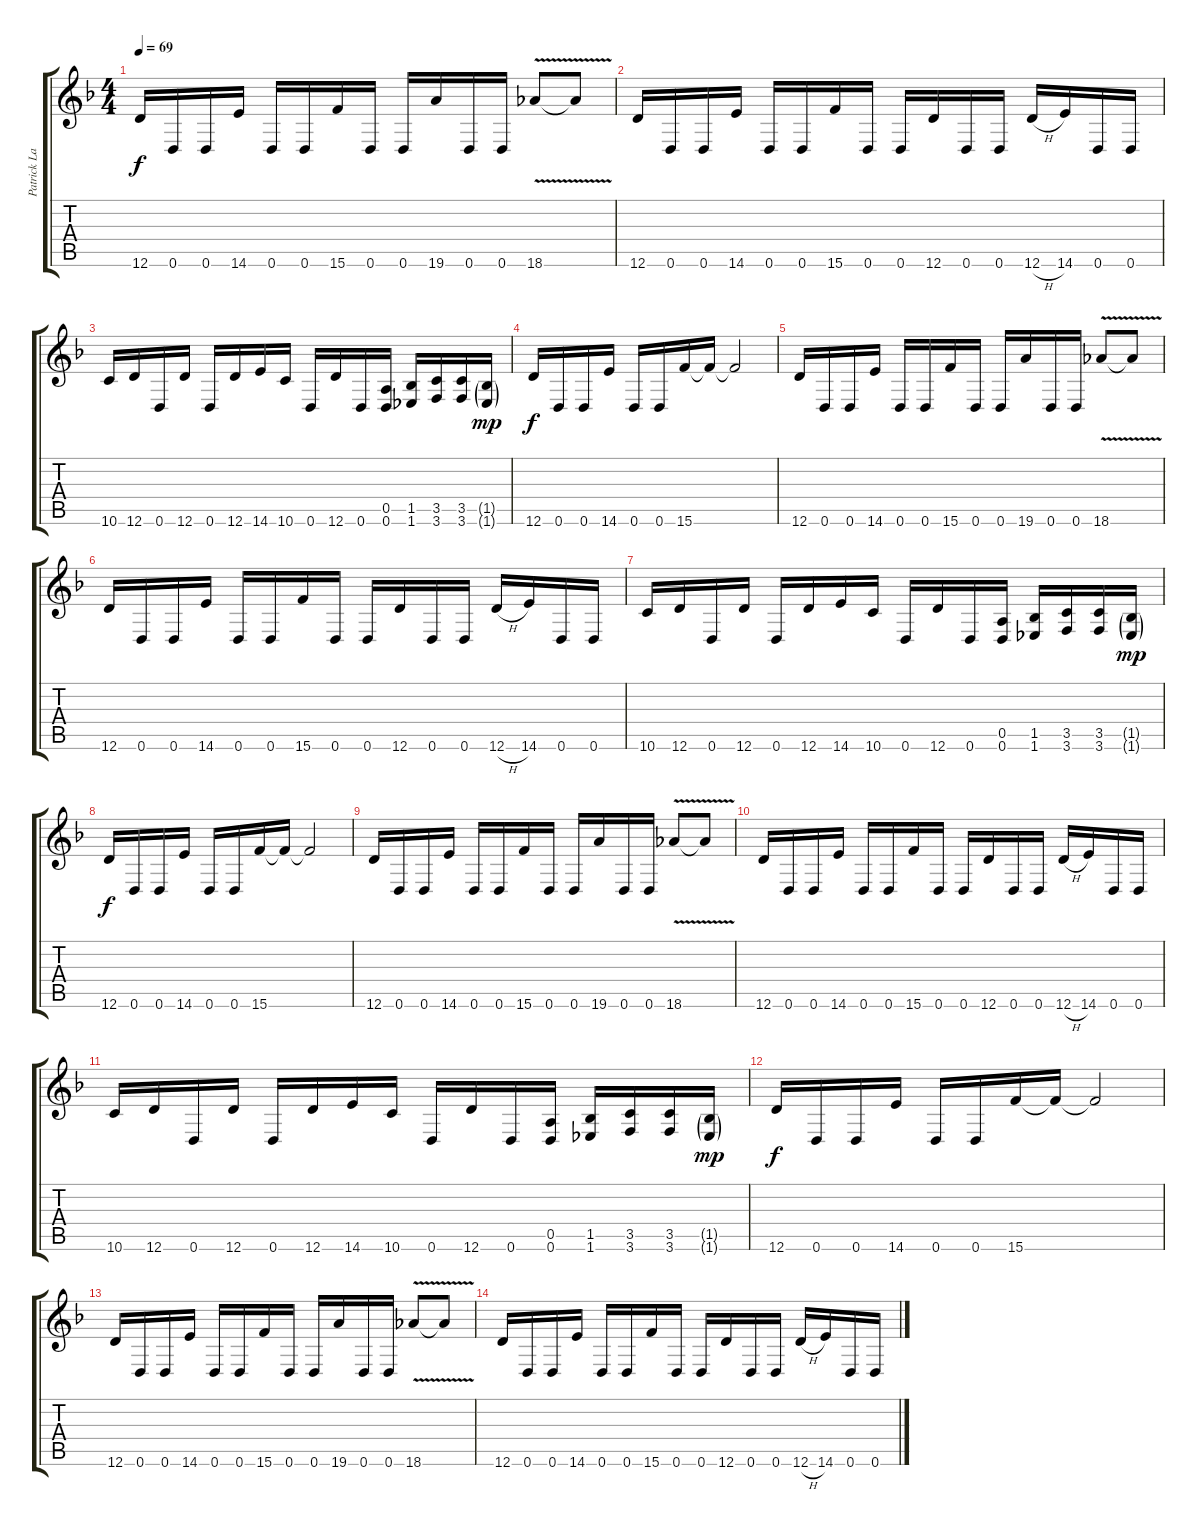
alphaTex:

\track ("Patrick Lachman" "Patrick La") {instrument distortionguitar}
\staff {score tabs}
\tuning (E4 B3 G3 D3 A2 D2) {hide}
\ts (4 4)
\tempo 69
\clef g2
\ks dminor
12.6.16{dy f} 0.6.16 0.6.16 14.6.16 0.6.16 0.6.16 15.6.16 0.6.16 0.6.16 19.6.16 0.6.16 0.6.16 18.6{v}.8 18.6{t}.8 |
12.6.16 0.6.16 0.6.16 14.6.16 0.6.16 0.6.16 15.6.16 0.6.16 0.6.16 12.6.16 0.6.16 0.6.16 12.6{h}.16 14.6.16 0.6.16 0.6.16 |
10.6.16 12.6.16 0.6.16 12.6.16 0.6.16 12.6.16 14.6.16 10.6.16 0.6.16 12.6.16 0.6.16 (0.5 0.6).16 (1.5 1.6).16 (3.5 3.6).16 (3.5 3.6).16 (1.5{g} 1.6{g}).16{dy mp} |
12.6.16{dy f} 0.6.16 0.6.16 14.6.16 0.6.16 0.6.16 15.6.16 15.6{t}.16 15.6{t}.2 |
12.6.16 0.6.16 0.6.16 14.6.16 0.6.16 0.6.16 15.6.16 0.6.16 0.6.16 19.6.16 0.6.16 0.6.16 18.6{v}.8 18.6{t}.8 |
12.6.16 0.6.16 0.6.16 14.6.16 0.6.16 0.6.16 15.6.16 0.6.16 0.6.16 12.6.16 0.6.16 0.6.16 12.6{h}.16 14.6.16 0.6.16 0.6.16 |
10.6.16 12.6.16 0.6.16 12.6.16 0.6.16 12.6.16 14.6.16 10.6.16 0.6.16 12.6.16 0.6.16 (0.5 0.6).16 (1.5 1.6).16 (3.5 3.6).16 (3.5 3.6).16 (1.5{g} 1.6{g}).16{dy mp} |
12.6.16{dy f} 0.6.16 0.6.16 14.6.16 0.6.16 0.6.16 15.6.16 15.6{t}.16 15.6{t}.2 |
12.6.16 0.6.16 0.6.16 14.6.16 0.6.16 0.6.16 15.6.16 0.6.16 0.6.16 19.6.16 0.6.16 0.6.16 18.6{v}.8 18.6{t}.8 |
12.6.16 0.6.16 0.6.16 14.6.16 0.6.16 0.6.16 15.6.16 0.6.16 0.6.16 12.6.16 0.6.16 0.6.16 12.6{h}.16 14.6.16 0.6.16 0.6.16 |
10.6.16 12.6.16 0.6.16 12.6.16 0.6.16 12.6.16 14.6.16 10.6.16 0.6.16 12.6.16 0.6.16 (0.5 0.6).16 (1.5 1.6).16 (3.5 3.6).16 (3.5 3.6).16 (1.5{g} 1.6{g}).16{dy mp} |
12.6.16{dy f} 0.6.16 0.6.16 14.6.16 0.6.16 0.6.16 15.6.16 15.6{t}.16 15.6{t}.2 |
12.6.16 0.6.16 0.6.16 14.6.16 0.6.16 0.6.16 15.6.16 0.6.16 0.6.16 19.6.16 0.6.16 0.6.16 18.6{v}.8 18.6{t}.8 |
12.6.16 0.6.16 0.6.16 14.6.16 0.6.16 0.6.16 15.6.16 0.6.16 0.6.16 12.6.16 0.6.16 0.6.16 12.6{h}.16 14.6.16 0.6.16 0.6.16
